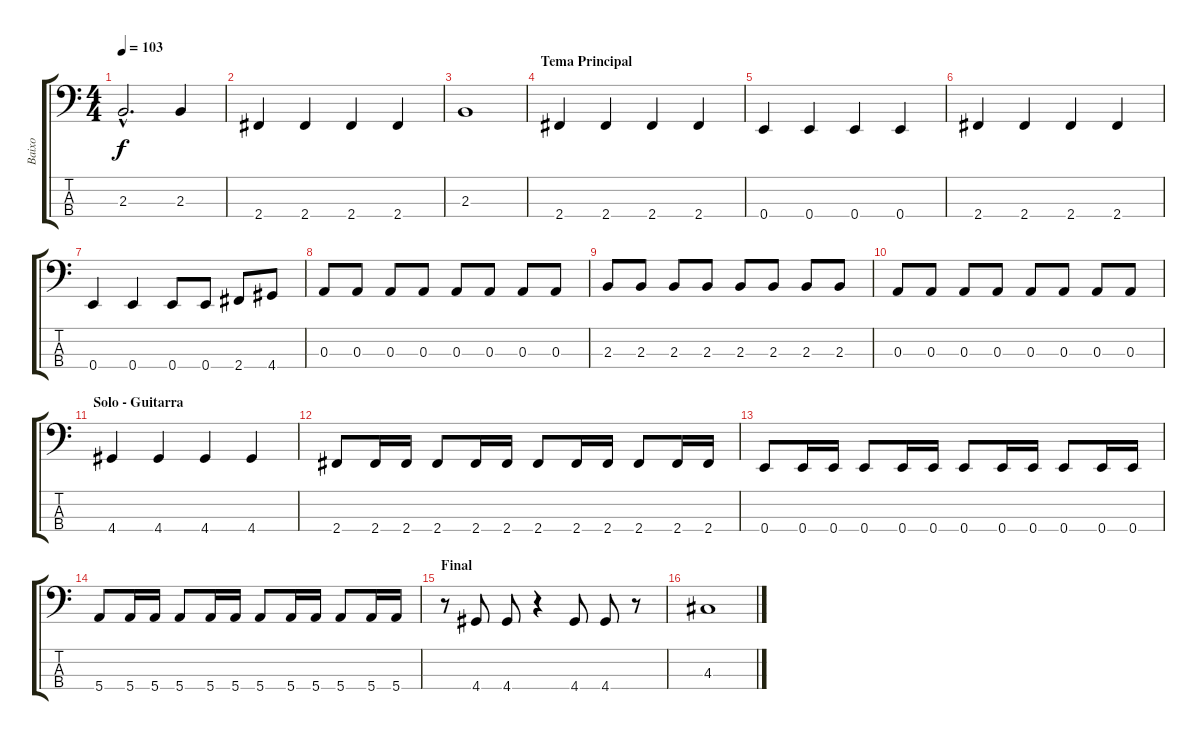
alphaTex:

\track ("Baixo" "Baixo") {instrument electricbassfinger}
\staff {score tabs}
\tuning (G2 D2 A1 E1) {hide}
\ts (4 4)
\tempo 103
\clef f4
\ks c
2.3{hac}.2{d dy f} 2.3.4 |
2.4.4 2.4.4 2.4.4 2.4.4 |
2.3.1 |
\section ("" "Tema Principal")
2.4.4 2.4.4 2.4.4 2.4.4 |
0.4.4 0.4.4 0.4.4 0.4.4 |
2.4.4 2.4.4 2.4.4 2.4.4 |
0.4.4 0.4.4 0.4.8 0.4.8 2.4.8 4.4.8 |
0.3.8 0.3.8 0.3.8 0.3.8 0.3.8 0.3.8 0.3.8 0.3.8 |
2.3.8 2.3.8 2.3.8 2.3.8 2.3.8 2.3.8 2.3.8 2.3.8 |
0.3.8 0.3.8 0.3.8 0.3.8 0.3.8 0.3.8 0.3.8 0.3.8 |
\section ("" "Solo - Guitarra")
4.4.4 4.4.4 4.4.4 4.4.4 |
2.4.8 2.4.16 2.4.16 2.4.8 2.4.16 2.4.16 2.4.8 2.4.16 2.4.16 2.4.8 2.4.16 2.4.16 |
0.4.8 0.4.16 0.4.16 0.4.8 0.4.16 0.4.16 0.4.8 0.4.16 0.4.16 0.4.8 0.4.16 0.4.16 |
5.4.8 5.4.16 5.4.16 5.4.8 5.4.16 5.4.16 5.4.8 5.4.16 5.4.16 5.4.8 5.4.16 5.4.16 |
\section ("" "Final")
r.8 4.4.8 4.4.8 r.4 4.4.8 4.4.8 r.8 |
4.3.1
